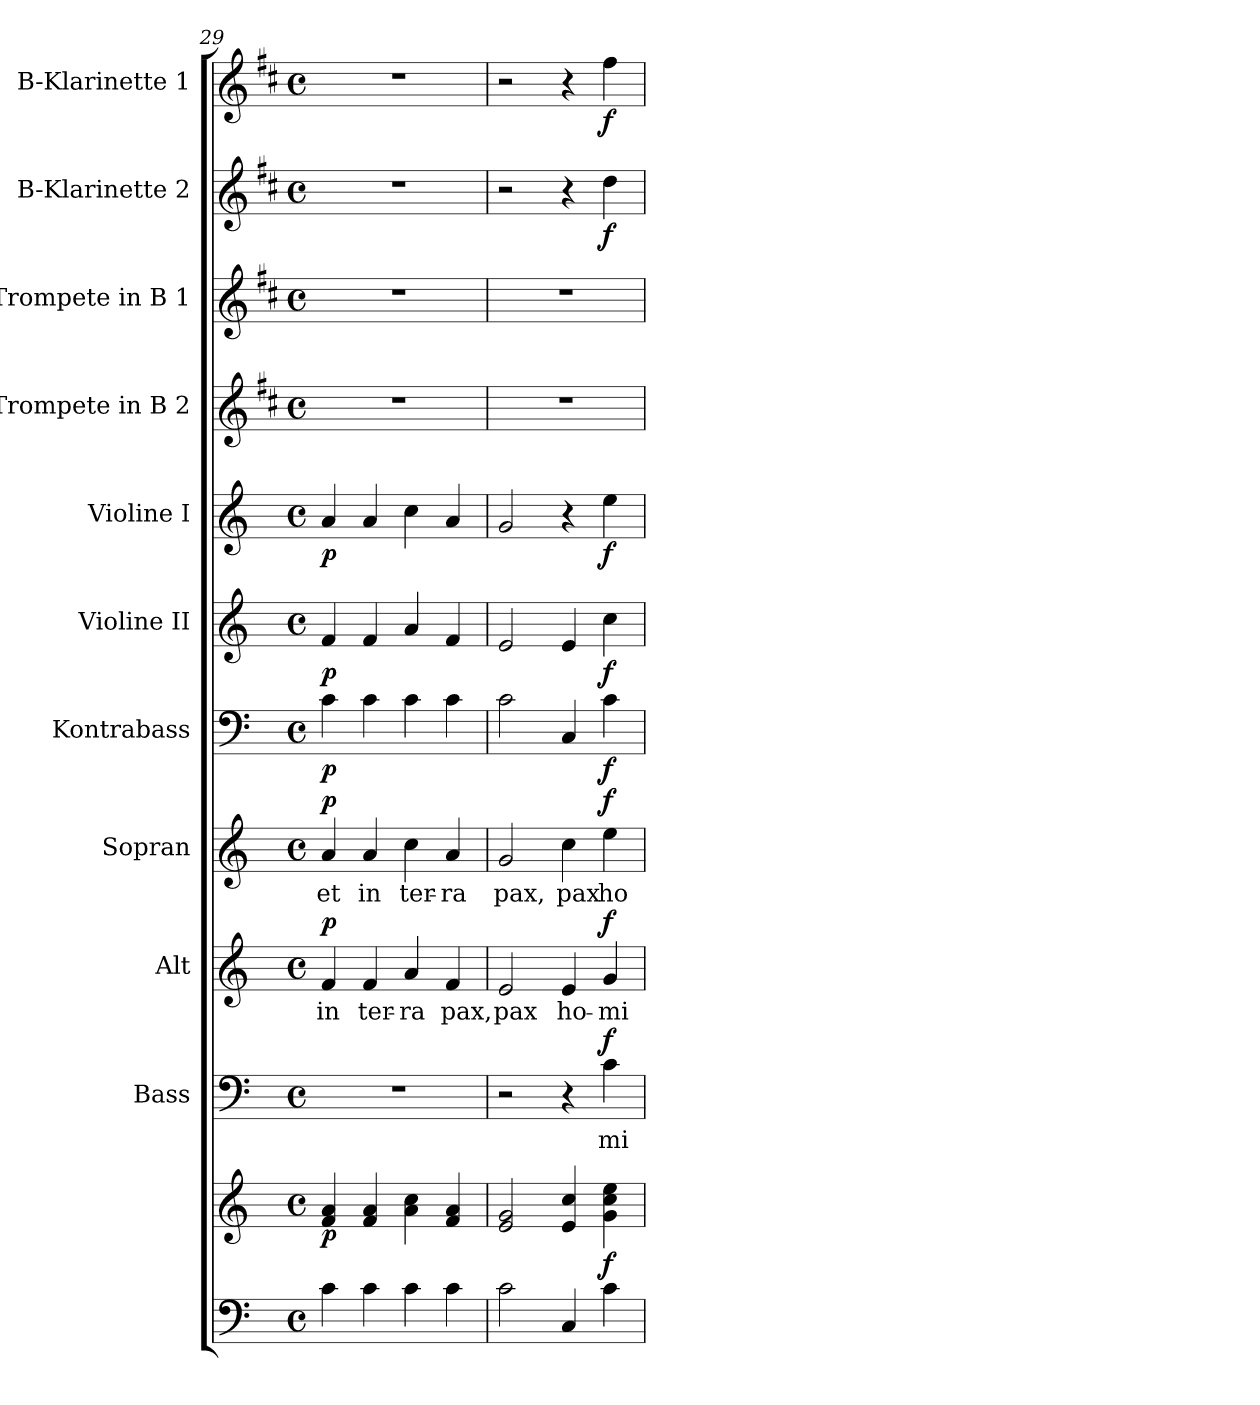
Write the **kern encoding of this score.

**kern	**kern	**dynam	**kern	**text	**dynam	**kern	**text	**dynam	**kern	**text	**dynam	**kern	**dynam	**kern	**dynam	**kern	**dynam	**kern	**kern	**kern	**dynam	**kern	**dynam
*part11	*part11	*part11	*part10	*part10	*part10	*part9	*part9	*part9	*part8	*part8	*part8	*part7	*part7	*part6	*part6	*part5	*part5	*part4	*part3	*part2	*part2	*part1	*part1
*staff12	*staff11	*staff11/12	*staff10	*staff10	*staff10	*staff9	*staff9	*staff9	*staff8	*staff8	*staff8	*staff7	*staff7	*staff6	*staff6	*staff5	*staff5	*staff4	*staff3	*staff2	*staff2	*staff1	*staff1
*	*	*	*I"Bass	*	*	*I"Alt	*	*	*I"Sopran	*	*	*I"Kontrabass	*	*I"Violine II	*	*I"Violine I	*	*I"Trompete in B 2	*I"Trompete in B 1	*I"B-Klarinette 2	*	*I"B-Klarinette 1	*
*	*	*	*I'B.	*	*	*I'A.	*	*	*I'S.	*	*	*I'Kb.	*	*I'Vl. II	*	*I'Vl. I	*	*I'Tr. 2	*I'Tr. 1	*I'B Kl. 2	*	*I'B Kl. 1	*
*clefF4	*clefG2	*	*clefF4	*	*	*clefG2	*	*	*clefG2	*	*	*clefF4	*	*clefG2	*	*clefG2	*	*clefG2	*clefG2	*clefG2	*	*clefG2	*
*	*	*	*	*	*	*	*	*	*	*	*	*ITrd7c12	*	*	*	*	*	*ITrd1c2	*ITrd1c2	*ITrd1c2	*	*ITrd1c2	*
*k[]	*k[]	*	*k[]	*	*	*k[]	*	*	*k[]	*	*	*k[]	*	*k[]	*	*k[]	*	*k[]	*k[]	*k[]	*	*k[]	*
*C:	*C:	*	*C:	*	*	*C:	*	*	*C:	*	*	*C:	*	*C:	*	*C:	*	*C:	*C:	*C:	*	*C:	*
*M4/4	*M4/4	*	*M4/4	*	*	*M4/4	*	*	*M4/4	*	*	*M4/4	*	*M4/4	*	*M4/4	*	*M4/4	*M4/4	*M4/4	*	*M4/4	*
*met(c)	*met(c)	*	*met(c)	*	*	*met(c)	*	*	*met(c)	*	*	*met(c)	*	*met(c)	*	*met(c)	*	*met(c)	*met(c)	*met(c)	*	*met(c)	*
=29	=29	=29	=29	=29	=29	=29	=29	=29	=29	=29	=29	=29	=29	=29	=29	=29	=29	=29	=29	=29	=29	=29	=29
!	!	!LO:DY:b	!	!	!	!	!LO:LY:b	!LO:DY:a	!	!LO:LY:b	!LO:DY:a	!	!LO:DY:b	!	!LO:DY:b	!	!LO:DY:b	!	!	!	!	!	!
4c\	4f/ 4a/	p	1r	.	.	4f/	in	p	4a/	et	p	4C\	p	4f/	p	4a/	p	1r	1r	1r	.	1r	.
!	!	!	!	!	!	!	!LO:LY:b	!	!	!LO:LY:b	!	!	!	!	!	!	!	!	!	!	!	!	!
4c\	4f/ 4a/	.	.	.	.	4f/	ter-	.	4a/	in	.	4C\	.	4f/	.	4a/	.	.	.	.	.	.	.
!	!	!	!	!	!	!	!LO:LY:b	!	!	!LO:LY:b	!	!	!	!	!	!	!	!	!	!	!	!	!
4c\	4a\ 4cc\	.	.	.	.	4a/	-ra	.	4cc\	ter-	.	4C\	.	4a/	.	4cc\	.	.	.	.	.	.	.
!	!	!	!	!	!	!	!LO:LY:b	!	!	!LO:LY:b	!	!	!	!	!	!	!	!	!	!	!	!	!
4c\	4f/ 4a/	.	.	.	.	4f/	pax,	.	4a/	-ra	.	4C\	.	4f/	.	4a/	.	.	.	.	.	.	.
=30	=30	=30	=30	=30	=30	=30	=30	=30	=30	=30	=30	=30	=30	=30	=30	=30	=30	=30	=30	=30	=30	=30	=30
!	!	!	!	!	!	!	!LO:LY:b	!	!	!LO:LY:b	!	!	!	!	!	!	!	!	!	!	!	!	!
2c\	2e/ 2g/	.	2r	.	.	2e/	pax	.	2g/	pax,	.	2C\	.	2e/	.	2g/	.	1r	1r	2r	.	2r	.
!	!	!	!	!	!	!	!LO:LY:b	!	!	!LO:LY:b	!	!	!	!	!	!	!	!	!	!	!	!	!
4C/	4e/ 4cc/	.	4r	.	.	4e/	ho-	.	4cc\	pax	.	4CC/	.	4e/	.	4r	.	.	.	4r	.	4r	.
!	!	!LO:DY:b	!	!LO:LY:b	!LO:DY:a	!	!LO:LY:b	!LO:DY:a	!	!LO:LY:b	!LO:DY:a	!	!LO:DY:b	!	!LO:DY:b	!	!LO:DY:b	!	!	!	!LO:DY:b	!	!LO:DY:b
4c\	4g\ 4cc\ 4ee\	f	4c\	-mi-	f	4g/	-mi-	f	4ee\	ho-	f	4C\	f	4cc\	f	4ee\	f	.	.	4cc\	f	4ee\	f
=	=	=	=	=	=	=	=	=	=	=	=	=	=	=	=	=	=	=	=	=	=	=	=
*-	*-	*-	*-	*-	*-	*-	*-	*-	*-	*-	*-	*-	*-	*-	*-	*-	*-	*-	*-	*-	*-	*-	*-
